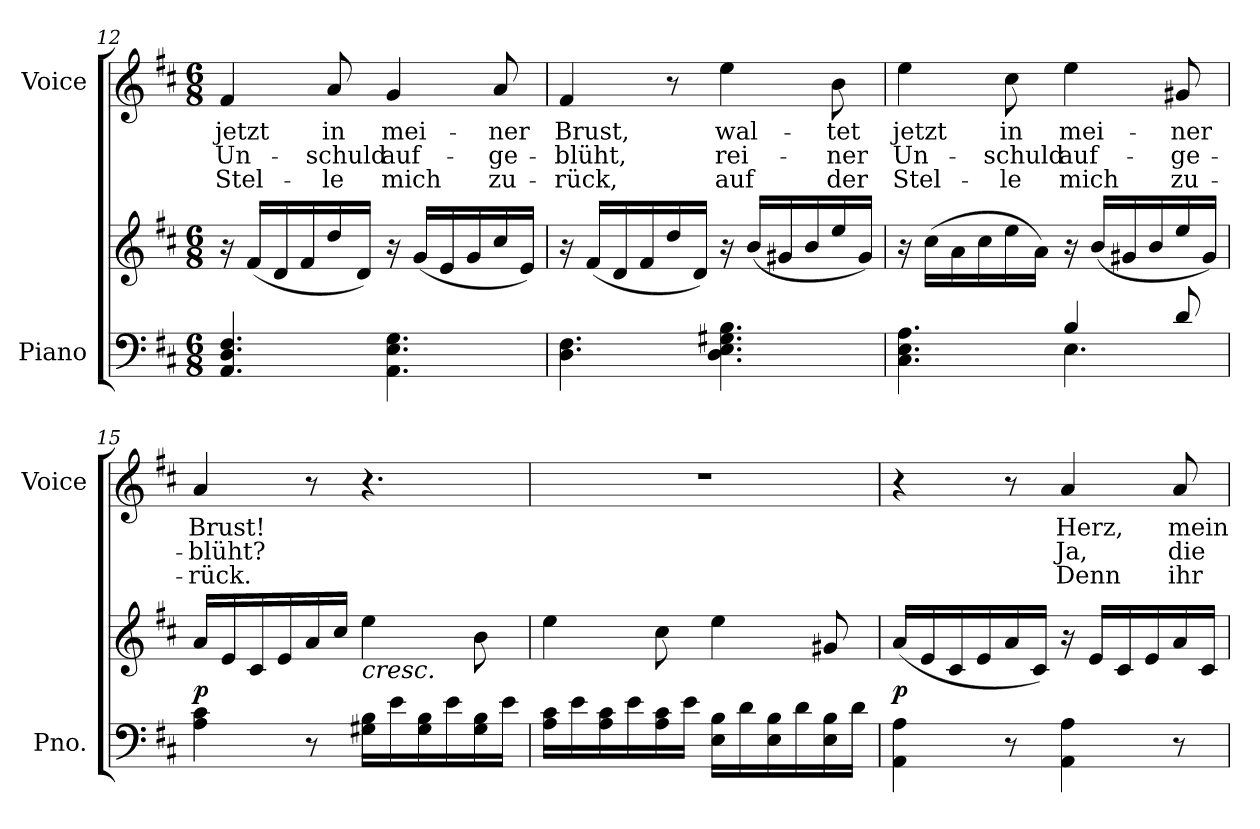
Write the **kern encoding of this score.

**kern	**kern	**dynam	**kern	**text	**text	**text
*part2	*part2	*part2	*part1	*part1	*part1	*part1
*staff3	*staff2	*staff2/3	*staff1	*staff1	*staff1	*staff1
*I"Piano	*	*	*I"Voice	*	*	*
*I'Pno.	*	*	*I'Voice	*	*	*
*clefF4	*clefG2	*	*clefG2	*	*	*
*k[f#c#]	*k[f#c#]	*	*k[f#c#]	*	*	*
*D:	*D:	*	*D:	*	*	*
*M6/8	*M6/8	*	*M6/8	*	*	*
=12	=12	=12	=12	=12	=12	=12
!	!	!	!	!LO:LY:b:color=#000000	!LO:LY:b:color=#000000	!LO:LY:b:color=#000000
4.AAi/ 4.Di 4.F#i	16r	.	4f#i/	jetzt	Un-	Stel-
.	(16f#i/LL	.	.	.	.	.
.	16di/	.	.	.	.	.
.	16f#i/	.	.	.	.	.
!	!	!	!	!LO:LY:b:color=#000000	!LO:LY:b:color=#000000	!LO:LY:b:color=#000000
.	16ddi/	.	8ai/	in	-schuld	-le
.	16di/JJ)	.	.	.	.	.
!	!	!	!	!LO:LY:b:color=#000000	!LO:LY:b:color=#000000	!LO:LY:b:color=#000000
4.AAi\ 4.Ei 4.Gi	16r	.	4gi/	mei-	auf-	mich
.	(16gi/LL	.	.	.	.	.
.	16ei/	.	.	.	.	.
.	16gi/	.	.	.	.	.
!	!	!	!	!LO:LY:b:color=#000000	!LO:LY:b:color=#000000	!LO:LY:b:color=#000000
.	16cc#i/	.	8ai/	-ner	-ge-	zu-
.	16ei/JJ)	.	.	.	.	.
!!LO:LB:g=z
=13	=13	=13	=13	=13	=13	=13
!	!	!	!	!LO:LY:b:color=#000000	!LO:LY:b:color=#000000	!LO:LY:b:color=#000000
4.Di\ 4.F#i	16r	.	4f#i/	Brust,	-blüht,	-rück,
.	(16f#i/LL	.	.	.	.	.
.	16di/	.	.	.	.	.
.	16f#i/	.	.	.	.	.
.	16ddi/	.	8r	.	.	.
.	16di/JJ)	.	.	.	.	.
!	!	!	!	!LO:LY:b:color=#000000	!LO:LY:b:color=#000000	!LO:LY:b:color=#000000
4.Di\ 4.Ei 4.G#Xi 4.Bi	16r	.	4eei\	wal-	rei-	auf
.	(16bi/LL	.	.	.	.	.
.	16g#Xi/	.	.	.	.	.
.	16bi/	.	.	.	.	.
!	!	!	!	!LO:LY:b:color=#000000	!LO:LY:b:color=#000000	!LO:LY:b:color=#000000
.	16eei/	.	8bi\	-tet	-ner	der
.	16g#i/JJ)	.	.	.	.	.
=14	=14	=14	=14	=14	=14	=14
*^	*	*	*	*	*	*
!	!	!	!	!	!LO:LY:b:color=#000000	!LO:LY:b:color=#000000	!LO:LY:b:color=#000000
4.C#i\ 4.Ei 4.Ai	4.ryy	16r	.	4eei\	jetzt	Un-	Stel-
.	.	(16cc#i\LL	.	.	.	.	.
.	.	16ai\	.	.	.	.	.
.	.	16cc#i\	.	.	.	.	.
!	!	!	!	!	!LO:LY:b:color=#000000	!LO:LY:b:color=#000000	!LO:LY:b:color=#000000
.	.	16eei\	.	8cc#i\	in	-schuld	-le
.	.	16ai\JJ)	.	.	.	.	.
!	!	!	!	!	!LO:LY:b:color=#000000	!LO:LY:b:color=#000000	!LO:LY:b:color=#000000
4Bi/	4.Ei\	16r	.	4eei\	mei-	auf-	mich
.	.	(16bi/LL	.	.	.	.	.
.	.	16g#Xi/	.	.	.	.	.
.	.	16bi/	.	.	.	.	.
!	!	!	!	!	!LO:LY:b:color=#000000	!LO:LY:b:color=#000000	!LO:LY:b:color=#000000
8di/	.	16eei/	.	8g#Xi/	-ner	-ge-	zu-
.	.	16g#i/JJ)	.	.	.	.	.
*v	*v	*	*	*	*	*	*
=15	=15	=15	=15	=15	=15	=15
!	!	!	!	!LO:LY:b:color=#000000	!LO:LY:b:color=#000000	!LO:LY:b:color=#000000
4Ai\ 4c#i	16ai/LL	p	4ai/	Brust!	-blüht?	-rück.
.	16ei/	.	.	.	.	.
.	16c#i/	.	.	.	.	.
.	16ei/	.	.	.	.	.
8r	16ai/	.	8r	.	.	.
.	16cc#i/JJ	.	.	.	.	.
!	!LO:TX:b:i:t=cresc.	!	!	!	!	!
16G#Xi\ 16BiLL	4eei\	.	4.r	.	.	.
16ei\	.	.	.	.	.	.
16G#i\ 16Bi	.	.	.	.	.	.
16ei\	.	.	.	.	.	.
16G#i\ 16Bi	8bi\	.	.	.	.	.
16ei\JJ	.	.	.	.	.	.
=16	=16	=16	=16	=16	=16	=16
!	!	!	!LO:N:vis=1	!	!	!
16Ai\ 16c#iLL	4eei\	.	2.r	.	.	.
16ei\	.	.	.	.	.	.
16Ai\ 16c#i	.	.	.	.	.	.
16ei\	.	.	.	.	.	.
16Ai\ 16c#i	8cc#i\	.	.	.	.	.
16ei\JJ	.	.	.	.	.	.
16Ei\ 16BiLL	4eei\	.	.	.	.	.
16di\	.	.	.	.	.	.
16Ei\ 16Bi	.	.	.	.	.	.
16di\	.	.	.	.	.	.
16Ei\ 16Bi	8g#Xi/	.	.	.	.	.
16di\JJ	.	.	.	.	.	.
!!LO:LB:g=z
=17	=17	=17	=17	=17	=17	=17
4AAi\ 4Ai	(16ai/LL	p	4r	.	.	.
.	16ei/	.	.	.	.	.
.	16c#i/	.	.	.	.	.
.	16ei/	.	.	.	.	.
8r	16ai/	.	8r	.	.	.
.	16c#i/JJ)	.	.	.	.	.
!	!	!	!	!LO:LY:b:color=#000000	!LO:LY:b:color=#000000	!LO:LY:b:color=#000000
4AAi\ 4Ai	16r	.	4ai/	Herz,	Ja,	Denn
.	16ei/LL	.	.	.	.	.
.	16c#i/	.	.	.	.	.
.	16ei/	.	.	.	.	.
!	!	!	!	!LO:LY:b:color=#000000	!LO:LY:b:color=#000000	!LO:LY:b:color=#000000
8r	16ai/	.	8ai/	mein	die	ihr
.	16c#i/JJ	.	.	.	.	.
=	=	=	=	=	=	=
*-	*-	*-	*-	*-	*-	*-
